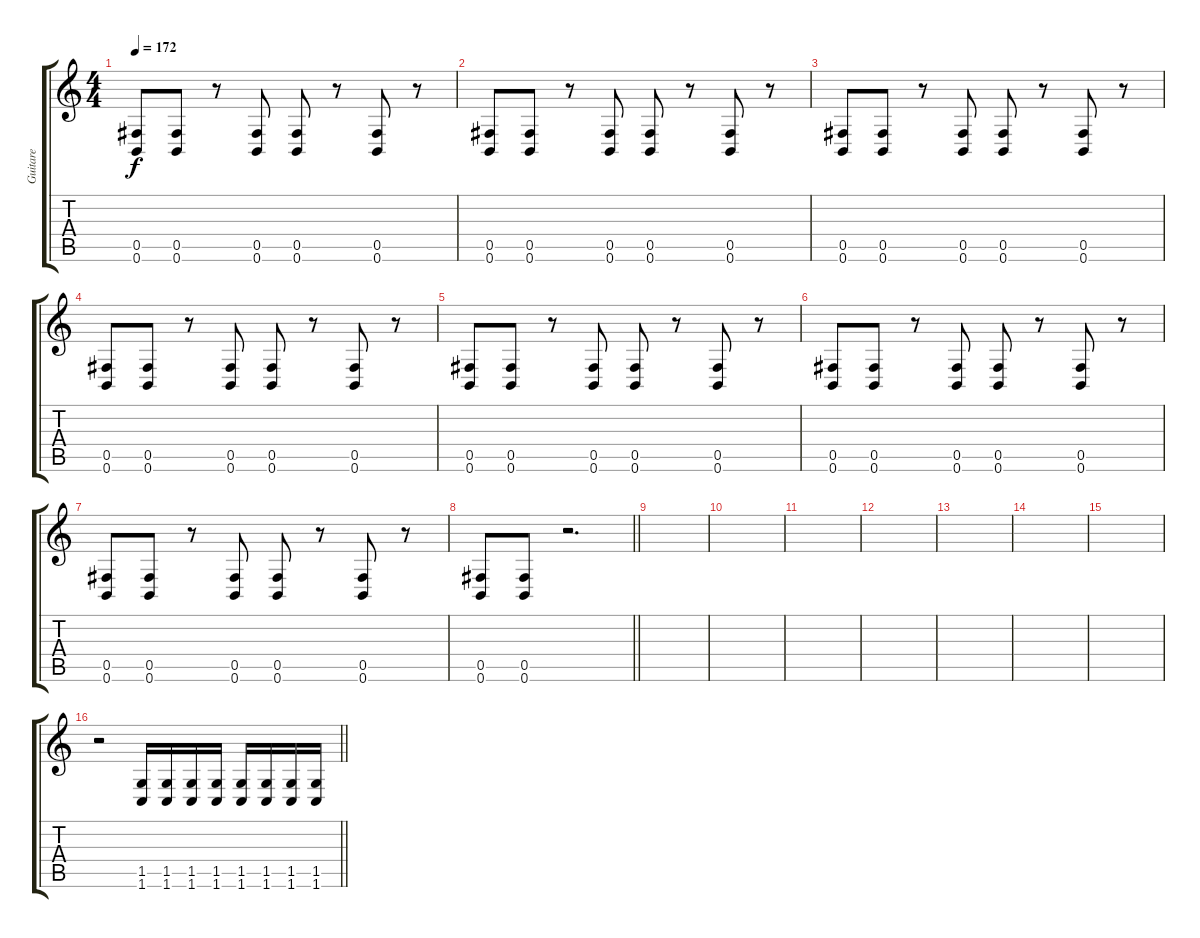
\track ("Guitare" "Guitare") {instrument distortionguitar}
\staff {score tabs}
\tuning (B3 Gb3 D3 B2 Gb2 B1) {hide}
\ts (4 4)
\tempo 172
\clef g2
\ks c
(0.5 0.6).8{dy f} (0.5 0.6).8 r.8 (0.5 0.6).8 (0.5 0.6).8 r.8 (0.5 0.6).8 r.8 |
(0.5 0.6).8 (0.5 0.6).8 r.8 (0.5 0.6).8 (0.5 0.6).8 r.8 (0.5 0.6).8 r.8 |
(0.5 0.6).8 (0.5 0.6).8 r.8 (0.5 0.6).8 (0.5 0.6).8 r.8 (0.5 0.6).8 r.8 |
(0.5 0.6).8 (0.5 0.6).8 r.8 (0.5 0.6).8 (0.5 0.6).8 r.8 (0.5 0.6).8 r.8 |
(0.5 0.6).8 (0.5 0.6).8 r.8 (0.5 0.6).8 (0.5 0.6).8 r.8 (0.5 0.6).8 r.8 |
(0.5 0.6).8 (0.5 0.6).8 r.8 (0.5 0.6).8 (0.5 0.6).8 r.8 (0.5 0.6).8 r.8 |
(0.5 0.6).8 (0.5 0.6).8 r.8 (0.5 0.6).8 (0.5 0.6).8 r.8 (0.5 0.6).8 r.8 |
\barLineRight lightlight
(0.5 0.6).8 (0.5 0.6).8 r.2{d} |
|
|
|
|
|
|
|
\barLineRight lightlight
r.2 (1.5 1.6).16 (1.5 1.6).16 (1.5 1.6).16 (1.5 1.6).16 (1.5 1.6).16 (1.5 1.6).16 (1.5 1.6).16 (1.5 1.6).16
